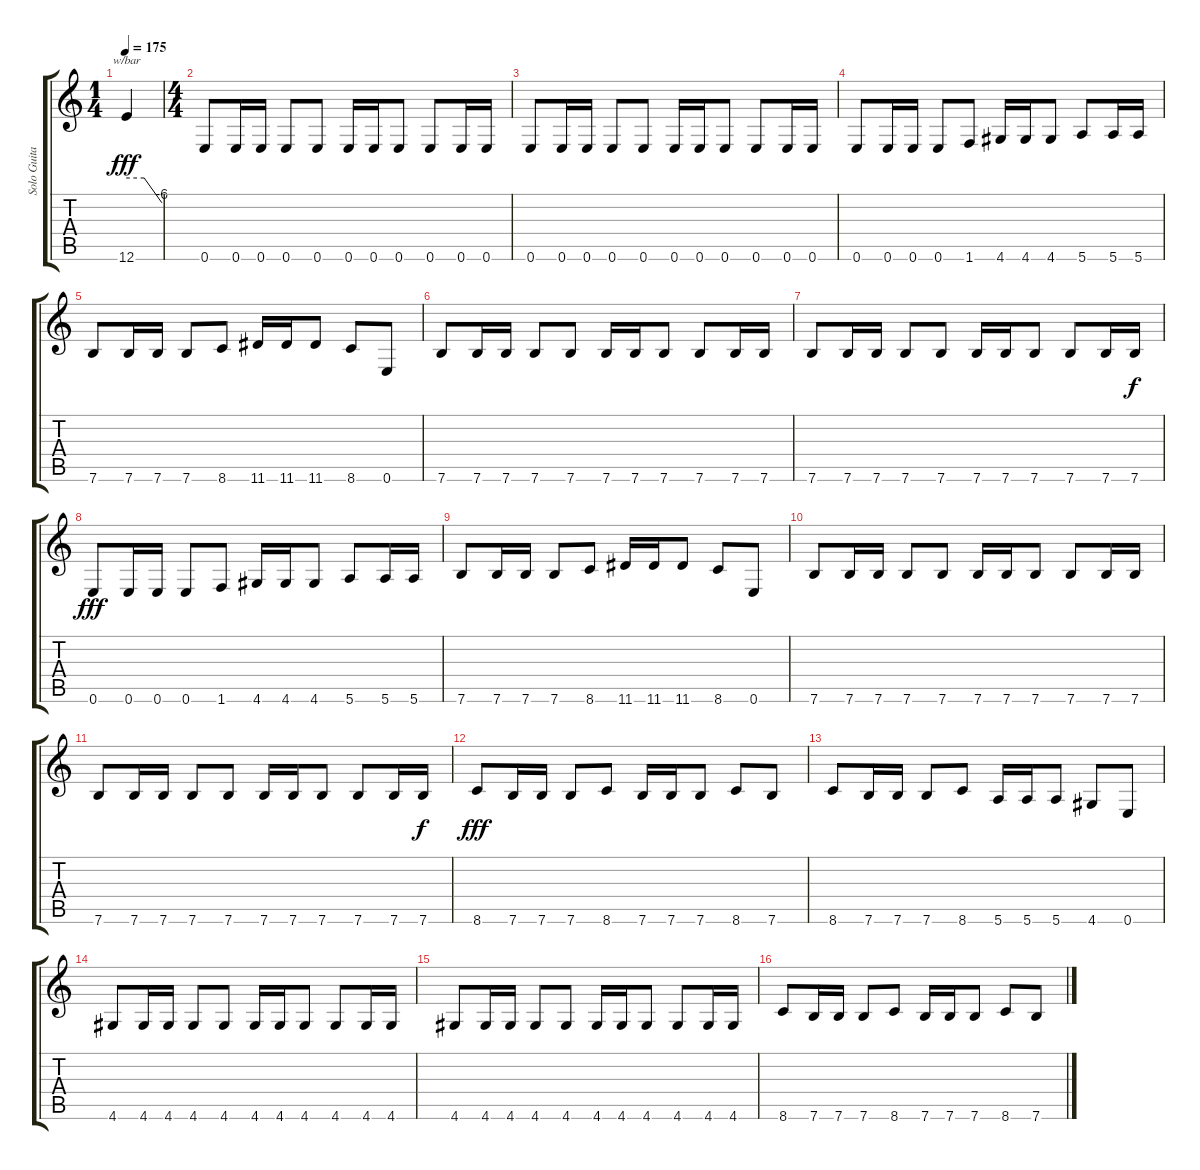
\track ("Solo Guitar (Dick Dale)" "Solo Guita") {instrument electricguitarclean}
\staff {score tabs}
\tuning (E4 B3 G3 D3 A2 E2) {hide}
\ts (1 4)
\tempo 175
\clef g2
\ks c
12.6.4{tbe (custom default 0 0 30 0 60 -24) dy fff instrument electricguitarclean} |
\ts (4 4)
0.6.8 0.6.16 0.6.16 0.6.8 0.6.8 0.6.16 0.6.16 0.6.8 0.6.8 0.6.16 0.6.16 |
0.6.8 0.6.16 0.6.16 0.6.8 0.6.8 0.6.16 0.6.16 0.6.8 0.6.8 0.6.16 0.6.16 |
0.6.8 0.6.16 0.6.16 0.6.8 1.6.8 4.6.16 4.6.16 4.6.8 5.6.8 5.6.16 5.6.16 |
7.6.8 7.6.16 7.6.16 7.6.8 8.6.8 11.6.16 11.6.16 11.6.8 8.6.8 0.6.8 |
7.6.8 7.6.16 7.6.16 7.6.8 7.6.8 7.6.16 7.6.16 7.6.8 7.6.8 7.6.16 7.6.16 |
7.6.8 7.6.16 7.6.16 7.6.8 7.6.8 7.6.16 7.6.16 7.6.8 7.6.8 7.6.16 7.6.16{dy f} |
0.6.8{dy fff} 0.6.16 0.6.16 0.6.8 1.6.8 4.6.16 4.6.16 4.6.8 5.6.8 5.6.16 5.6.16 |
7.6.8 7.6.16 7.6.16 7.6.8 8.6.8 11.6.16 11.6.16 11.6.8 8.6.8 0.6.8 |
7.6.8 7.6.16 7.6.16 7.6.8 7.6.8 7.6.16 7.6.16 7.6.8 7.6.8 7.6.16 7.6.16 |
7.6.8 7.6.16 7.6.16 7.6.8 7.6.8 7.6.16 7.6.16 7.6.8 7.6.8 7.6.16 7.6.16{dy f} |
8.6.8{dy fff} 7.6.16 7.6.16 7.6.8 8.6.8 7.6.16 7.6.16 7.6.8 8.6.8 7.6.8 |
8.6.8 7.6.16 7.6.16 7.6.8 8.6.8 5.6.16 5.6.16 5.6.8 4.6.8 0.6.8 |
4.6.8 4.6.16 4.6.16 4.6.8 4.6.8 4.6.16 4.6.16 4.6.8 4.6.8 4.6.16 4.6.16 |
4.6.8 4.6.16 4.6.16 4.6.8 4.6.8 4.6.16 4.6.16 4.6.8 4.6.8 4.6.16 4.6.16 |
8.6.8 7.6.16 7.6.16 7.6.8 8.6.8 7.6.16 7.6.16 7.6.8 8.6.8 7.6.8
